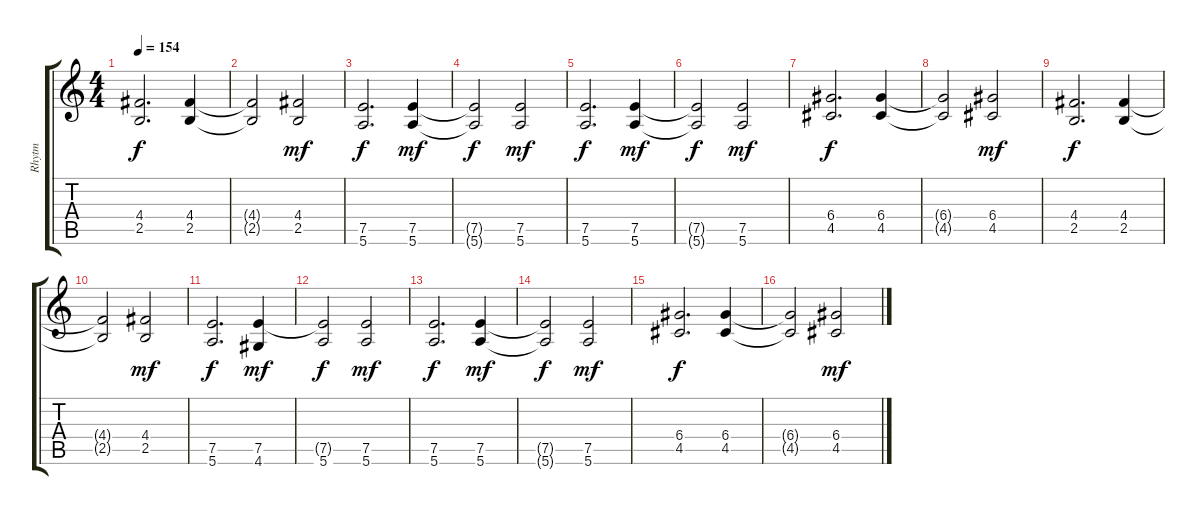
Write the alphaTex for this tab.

\track ("Rhytm" "Rhytm") {instrument acousticguitarsteel}
\staff {score tabs}
\tuning (E4 B3 G3 D3 A2 E2) {hide}
\ts (4 4)
\tempo 154
\clef g2
\ks c
(4.4 2.5).2{d dy f} (4.4 2.5).4 |
(4.4{t} 2.5{t}).2 (4.4 2.5).2{dy mf} |
(7.5 5.6).2{d dy f} (7.5 5.6).4{dy mf} |
(7.5{t} 5.6{t}).2{dy f} (7.5 5.6).2{dy mf} |
(7.5 5.6).2{d dy f} (7.5 5.6).4{dy mf} |
(7.5{t} 5.6{t}).2{dy f} (7.5 5.6).2{dy mf} |
(6.4 4.5).2{d dy f} (6.4 4.5).4 |
(6.4{t} 4.5{t}).2 (6.4 4.5).2{dy mf} |
(4.4 2.5).2{d dy f} (4.4 2.5).4 |
(4.4{t} 2.5{t}).2 (4.4 2.5).2{dy mf} |
(7.5 5.6).2{d dy f} (7.5 4.6).4{dy mf} |
(7.5{t} 5.6).2{dy f} (7.5 5.6).2{dy mf} |
(7.5 5.6).2{d dy f} (7.5 5.6).4{dy mf} |
(7.5{t} 5.6{t}).2{dy f} (7.5 5.6).2{dy mf} |
(6.4 4.5).2{d dy f} (6.4 4.5).4 |
(6.4{t} 4.5{t}).2{txt ""} (6.4 4.5).2{dy mf}
